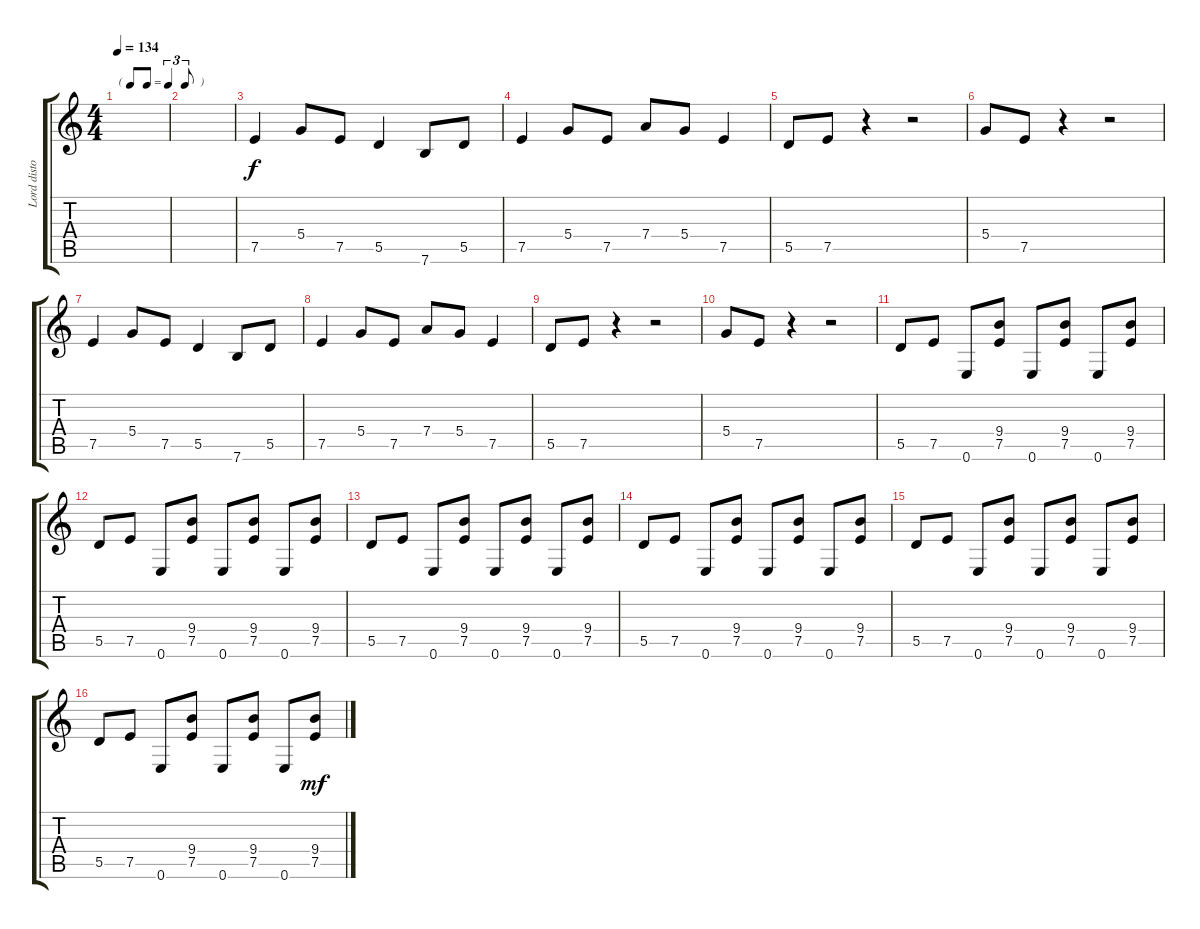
\track ("Lord distorted organ" "Lord disto") {instrument overdrivenguitar}
\staff {score tabs}
\tuning (E4 B3 G3 D3 A2 E2) {hide}
\ts (4 4)
\tf triplet8th
\tempo 134
\clef g2
\ks c
|
|
7.5.4 5.4.8 7.5.8 5.5.4 7.6.8 5.5.8 |
7.5.4 5.4.8 7.5.8 7.4.8 5.4.8 7.5.4 |
5.5.8 7.5.8 r.4 r.2 |
5.4.8 7.5.8 r.4 r.2 |
7.5.4 5.4.8 7.5.8 5.5.4 7.6.8 5.5.8 |
7.5.4 5.4.8 7.5.8 7.4.8 5.4.8 7.5.4 |
5.5.8 7.5.8 r.4 r.2 |
5.4.8 7.5.8 r.4 r.2 |
5.5.8{dy f} 7.5.8 0.6.8 (9.4 7.5).8 0.6.8 (9.4 7.5).8 0.6.8 (9.4 7.5).8 |
5.5.8 7.5.8 0.6.8 (9.4 7.5).8 0.6.8 (9.4 7.5).8 0.6.8 (9.4 7.5).8 |
5.5.8 7.5.8 0.6.8 (9.4 7.5).8 0.6.8 (9.4 7.5).8 0.6.8 (9.4 7.5).8 |
5.5.8 7.5.8 0.6.8 (9.4 7.5).8 0.6.8 (9.4 7.5).8 0.6.8 (9.4 7.5).8 |
5.5.8 7.5.8 0.6.8 (9.4 7.5).8 0.6.8 (9.4 7.5).8 0.6.8 (9.4 7.5).8 |
5.5.8 7.5.8 0.6.8 (9.4 7.5).8 0.6.8 (9.4 7.5).8 0.6.8 (9.4 7.5).8{dy mf}
